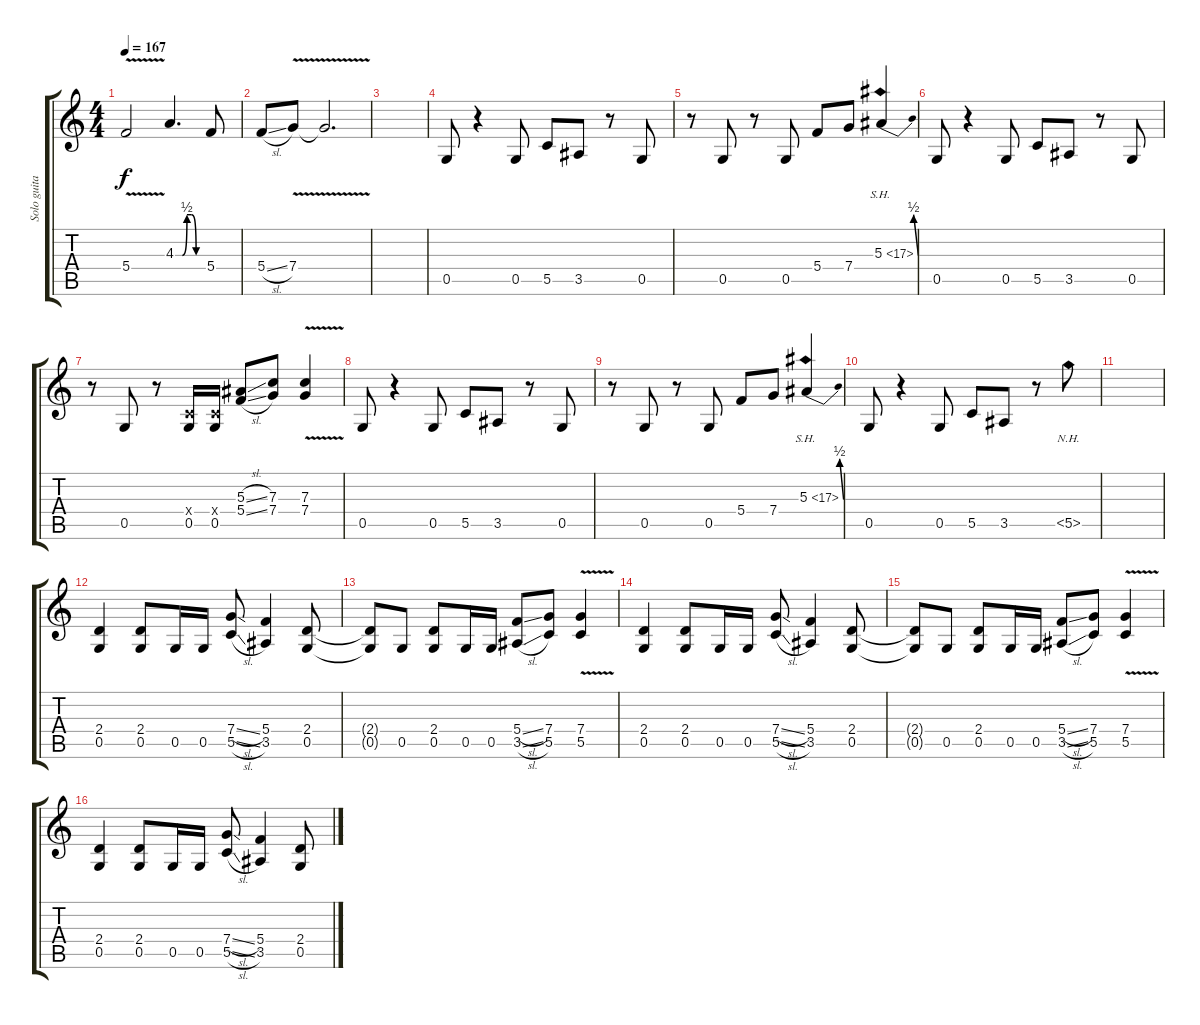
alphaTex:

\track ("Solo guitar" "Solo guita") {instrument overdrivenguitar}
\staff {score tabs}
\tuning (D4 A3 F3 C3 G2 C2) {hide}
\ts (4 4)
\tempo 167
\clef g2
\ks c
5.4{v t}.2{dy f} 4.3{be (custom 0 0 15 0 25 2 35 2 45 0 60 0)}.4{d} 5.4.8 |
5.4{sl}.8 7.4{v}.8 7.4{t}.2{d} |
|
0.5.8{instrument overdrivenguitar} r.4 0.5.8 5.5.8 3.5.8 r.8 0.5.8 |
r.8 0.5.8 r.8 0.5.8 5.4.8 7.4.8 5.3{be (bend 0 0 60 2) sh 12}.4 |
0.5.8 r.4 0.5.8 5.5.8 3.5.8 r.8 0.5.8 |
r.8 0.5.8 r.8 (0.4{x} 0.5).16 (0.4{x} 0.5).16 (5.3{sl} 5.4{sl}).8 (7.3 7.4).8 (7.3 7.4{v}).4 |
0.5.8 r.4 0.5.8 5.5.8 3.5.8 r.8 0.5.8 |
r.8 0.5.8 r.8 0.5.8 5.4.8 7.4.8 5.3{be (bend 0 0 60 2) sh 12}.4 |
0.5.8 r.4 0.5.8 5.5.8 3.5.8 r.8 5.5{nh}.8 |
|
(2.4 0.5).4 (2.4 0.5).8 0.5.16 0.5.16 (7.4{sl} 5.5{sl}).8 (5.4 3.5).4 (2.4 0.5).8 |
(2.4{t} 0.5{t}).8 0.5.8 (2.4 0.5).8 0.5.16 0.5.16 (5.4{sl} 3.5{sl}).8 (7.4 5.5).8 (7.4{v} 5.5).4 |
(2.4 0.5).4 (2.4 0.5).8 0.5.16 0.5.16 (7.4{sl} 5.5{sl}).8 (5.4 3.5).4 (2.4 0.5).8 |
(2.4{t} 0.5{t}).8 0.5.8 (2.4 0.5).8 0.5.16 0.5.16 (5.4{sl} 3.5{sl}).8 (7.4 5.5).8 (7.4{v} 5.5).4 |
(2.4 0.5).4 (2.4 0.5).8 0.5.16 0.5.16 (7.4{sl} 5.5{sl}).8 (5.4 3.5).4 (2.4 0.5).8
